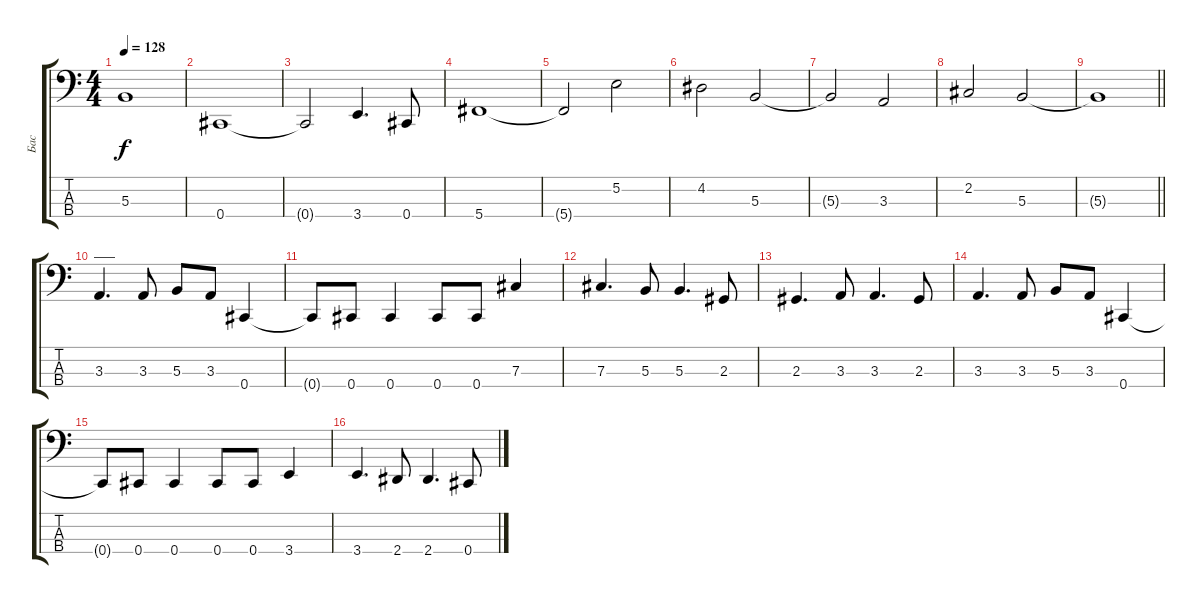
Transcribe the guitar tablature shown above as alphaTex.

\track ("Бас" "Бас") {instrument electricbassfinger}
\staff {score tabs}
\tuning (E2 B1 Gb1 Db1) {hide}
\ts (4 4)
\tempo 128
\clef f4
\ks c
5.3{t}.1{dy f} |
0.4.1 |
0.4{t}.2 3.4.4{d} 0.4.8 |
5.4.1 |
5.4{t}.2 5.2.2 |
4.2.2 5.3.2 |
5.3{t}.2 3.3.2 |
2.2.2 5.3.2 |
\barLineRight lightlight
5.3{t}.1 |
\section ("" "___")
3.3.4{d} 3.3.8 5.3.8 3.3.8 0.4.4 |
0.4{t}.8 0.4.8 0.4.4 0.4.8 0.4.8 7.3.4 |
7.3.4{d} 5.3.8 5.3.4{d} 2.3.8 |
2.3.4{d} 3.3.8 3.3.4{d} 2.3.8 |
3.3.4{d} 3.3.8 5.3.8 3.3.8 0.4.4 |
0.4{t}.8 0.4.8 0.4.4 0.4.8 0.4.8 3.4.4 |
3.4.4{d} 2.4.8 2.4.4{d} 0.4.8
